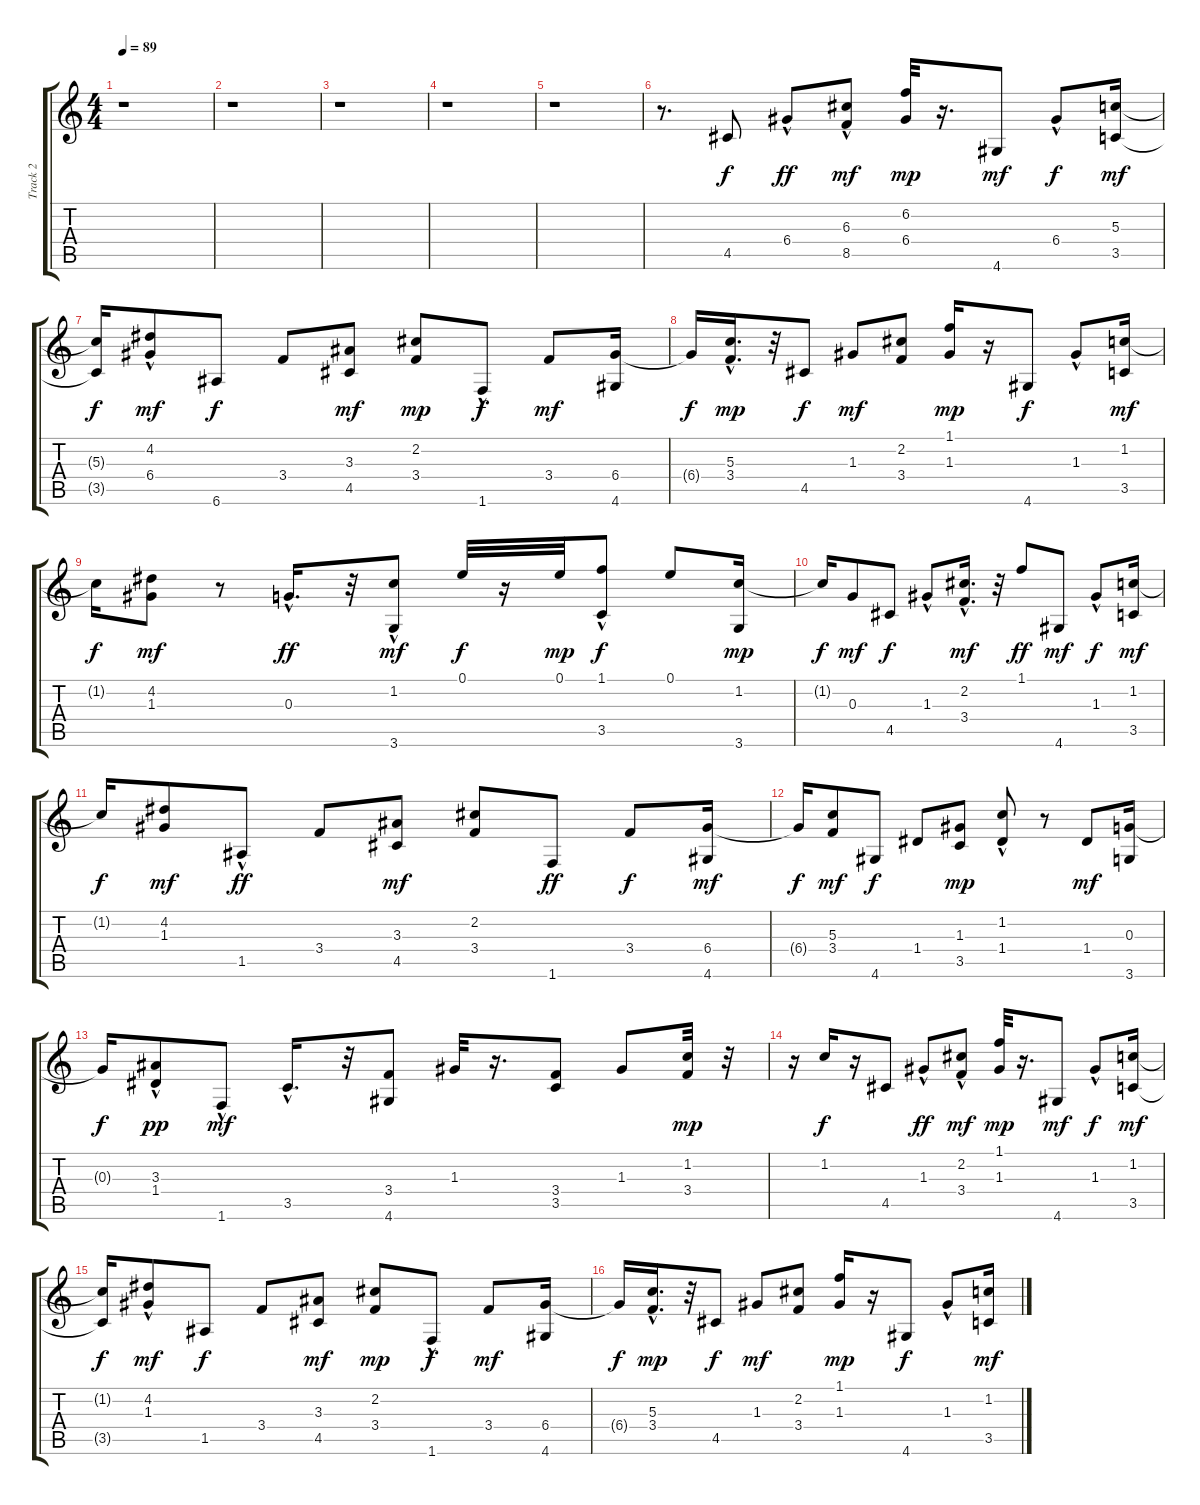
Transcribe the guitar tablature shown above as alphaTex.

\track ("Track 2" "Track 2") {instrument acousticguitarnylon}
\staff {score tabs}
\tuning (E4 B3 G3 D3 A2 E2) {hide}
\ts (4 4)
\tempo 89
\clef g2
\ks c
r.1{dy f} |
r.1 |
r.1 |
r.1 |
r.1 |
r.8{d} 4.5.8 6.4{hac}.8{dy ff} (6.3 8.5{hac}).8{dy mf} (6.2 6.4).32{dy mp} r.16{d} 4.6.8{dy mf} 6.4{hac}.8{dy f} (5.3 3.5).16{dy mf} |
(5.3{t} 3.5{t}).16{dy f} (4.2 6.4{hac}).8{dy mf} 6.6.8{dy f} 3.4.8 (3.3 4.5).8{dy mf} (2.2 3.4).8{dy mp} 1.6{hac}.8{dy f} 3.4.8{dy mf} (6.4 4.6).16 |
6.4{t}.16{dy f} (5.3{hac} 3.4).16{d dy mp} r.32 4.5.8{dy f} 1.3.8{dy mf} (2.2 3.4).8 (1.1 1.3).16{dy mp} r.16 4.6.8{dy f} 1.3{hac}.8 (1.2 3.5).16{dy mf} |
1.2{t}.16{dy f} (4.2 1.3).8{dy mf} r.8 0.3{hac}.16{d dy ff} r.32 (1.2 3.6{hac}).8{dy mf} 0.1.32{dy f} r.16 0.1.32{dy mp} (1.1{hac} 3.5).8{dy f} 0.1.8 (1.2 3.6).16{dy mp} |
1.2{t}.16{dy f} 0.3.8{dy mf} 4.5.8{dy f} 1.3{hac}.8 (2.2{hac} 3.4).16{d dy mf} r.32 1.1.8{dy ff} 4.6.8{dy mf} 1.3{hac}.8{dy f} (1.2 3.5).16{dy mf} |
1.2{t}.16{dy f} (4.2 1.3).8{dy mf} 1.5{hac}.8{dy ff} 3.4.8 (3.3 4.5).8{dy mf} (2.2 3.4).8 1.6.8{dy ff} 3.4.8{dy f} (6.4 4.6).16{dy mf} |
6.4{t}.16{dy f} (5.3 3.4).8{dy mf} 4.6.8{dy f} 1.4.8 (1.3 3.5).8{dy mp} (1.2{hac} 1.4).8 r.8 1.4.8{dy mf} (0.3 3.6).16 |
0.3{t}.16{dy f} (3.3{hac} 1.4{hac}).8{dy pp} 1.6{hac}.8{dy mf} 3.5{hac}.16{d} r.32 (3.4 4.6).8 1.3.32 r.16{d} (3.4 3.5).8 1.3.8 (1.2 3.4).32{dy mp} r.32 |
r.16 1.2.16{dy f} r.16 4.5.8 1.3{hac}.8{dy ff} (2.2 3.4{hac}).8{dy mf} (1.1 1.3).32{dy mp} r.16{d} 4.6.8{dy mf} 1.3{hac}.8{dy f} (1.2 3.5).16{dy mf} |
(1.2{t} 3.5{t}).16{dy f} (4.2 1.3{hac}).8{dy mf} 1.5.8{dy f} 3.4.8 (3.3 4.5).8{dy mf} (2.2 3.4).8{dy mp} 1.6{hac}.8{dy f} 3.4.8{dy mf} (6.4 4.6).16 |
6.4{t}.16{dy f} (5.3{hac} 3.4).16{d dy mp} r.32 4.5.8{dy f} 1.3.8{dy mf} (2.2 3.4).8 (1.1 1.3).16{dy mp} r.16 4.6.8{dy f} 1.3{hac}.8 (1.2 3.5).16{dy mf}
